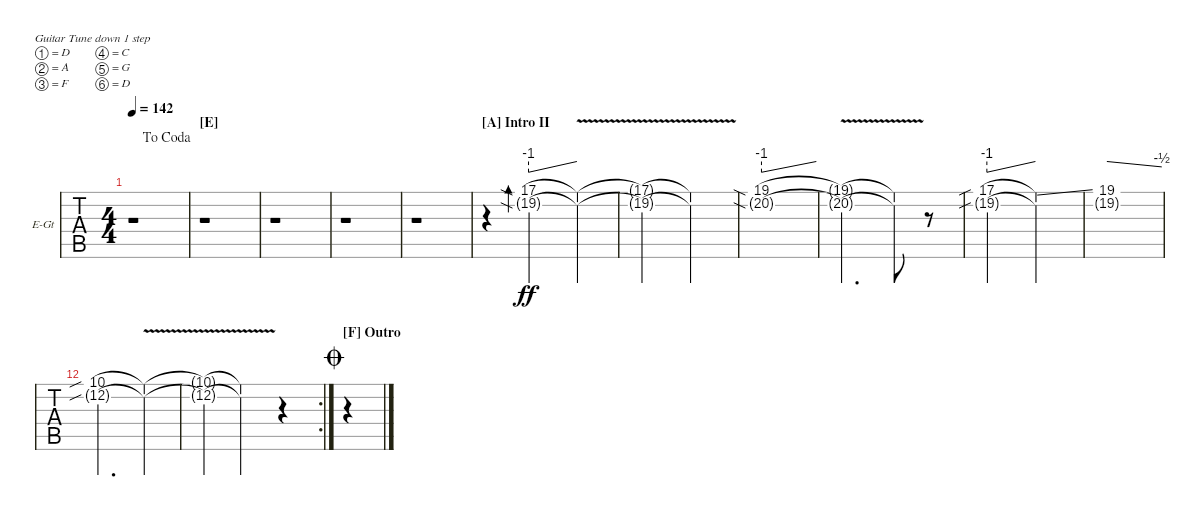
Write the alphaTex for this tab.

\bracketExtendMode nobrackets
\firstSystemTrackNameOrientation horizontal
\otherSystemsTrackNameOrientation horizontal
\defaultBarNumberDisplay FirstOfSystem
\track ("Harmonica Key of C/Am" "E-Gt") {instrument electricguitarclean}
\staff {tabs}
\tuning (D4 A3 F3 C3 G2 D2)
\ts (4 4)
\jump dacoda
\tempo 142
\clef g2
\ks c
r.1{dy ff} |
\section ("E" "")
r.1 |
r.1 |
r.1 |
r.1 |
\section ("A" "Intro II")
r.4 (19.2{sia g} 17.1{sia hac}).2{tbe (predivedive default 0 -4 19.2 0) bd 92} (19.2{t} 17.1{v t}).4 |
(19.2{t} 17.1{v t}).2 (19.2{t} 17.1{t}).2 |
(20.2{sia g} 19.1{sia hac}).1{tbe (predivedive default 0 -4 18.599999999999998 0)} |
(20.2{t} 19.1{v t}).2{d} (20.2{t} 19.1{t}).8 r.8 |
(19.2{sib g} 17.1{sib hac}).2{tbe (predivedive default 0 -4 19.2 0)} (19.2{t} 17.1{ss t}).2 |
(19.2{g} 19.1{hac}).1{tbe (dive default 48.6 0 60 -2)} |
(12.2{sib g} 10.1{sib hac}).2{d} (12.2{t} 10.1{v t}).4 |
\rc 2
(12.2{t} 10.1{v t}).4 (12.2{t} 10.1{t}).2 r.4 |
\section ("F" "Outro")
\jump coda
